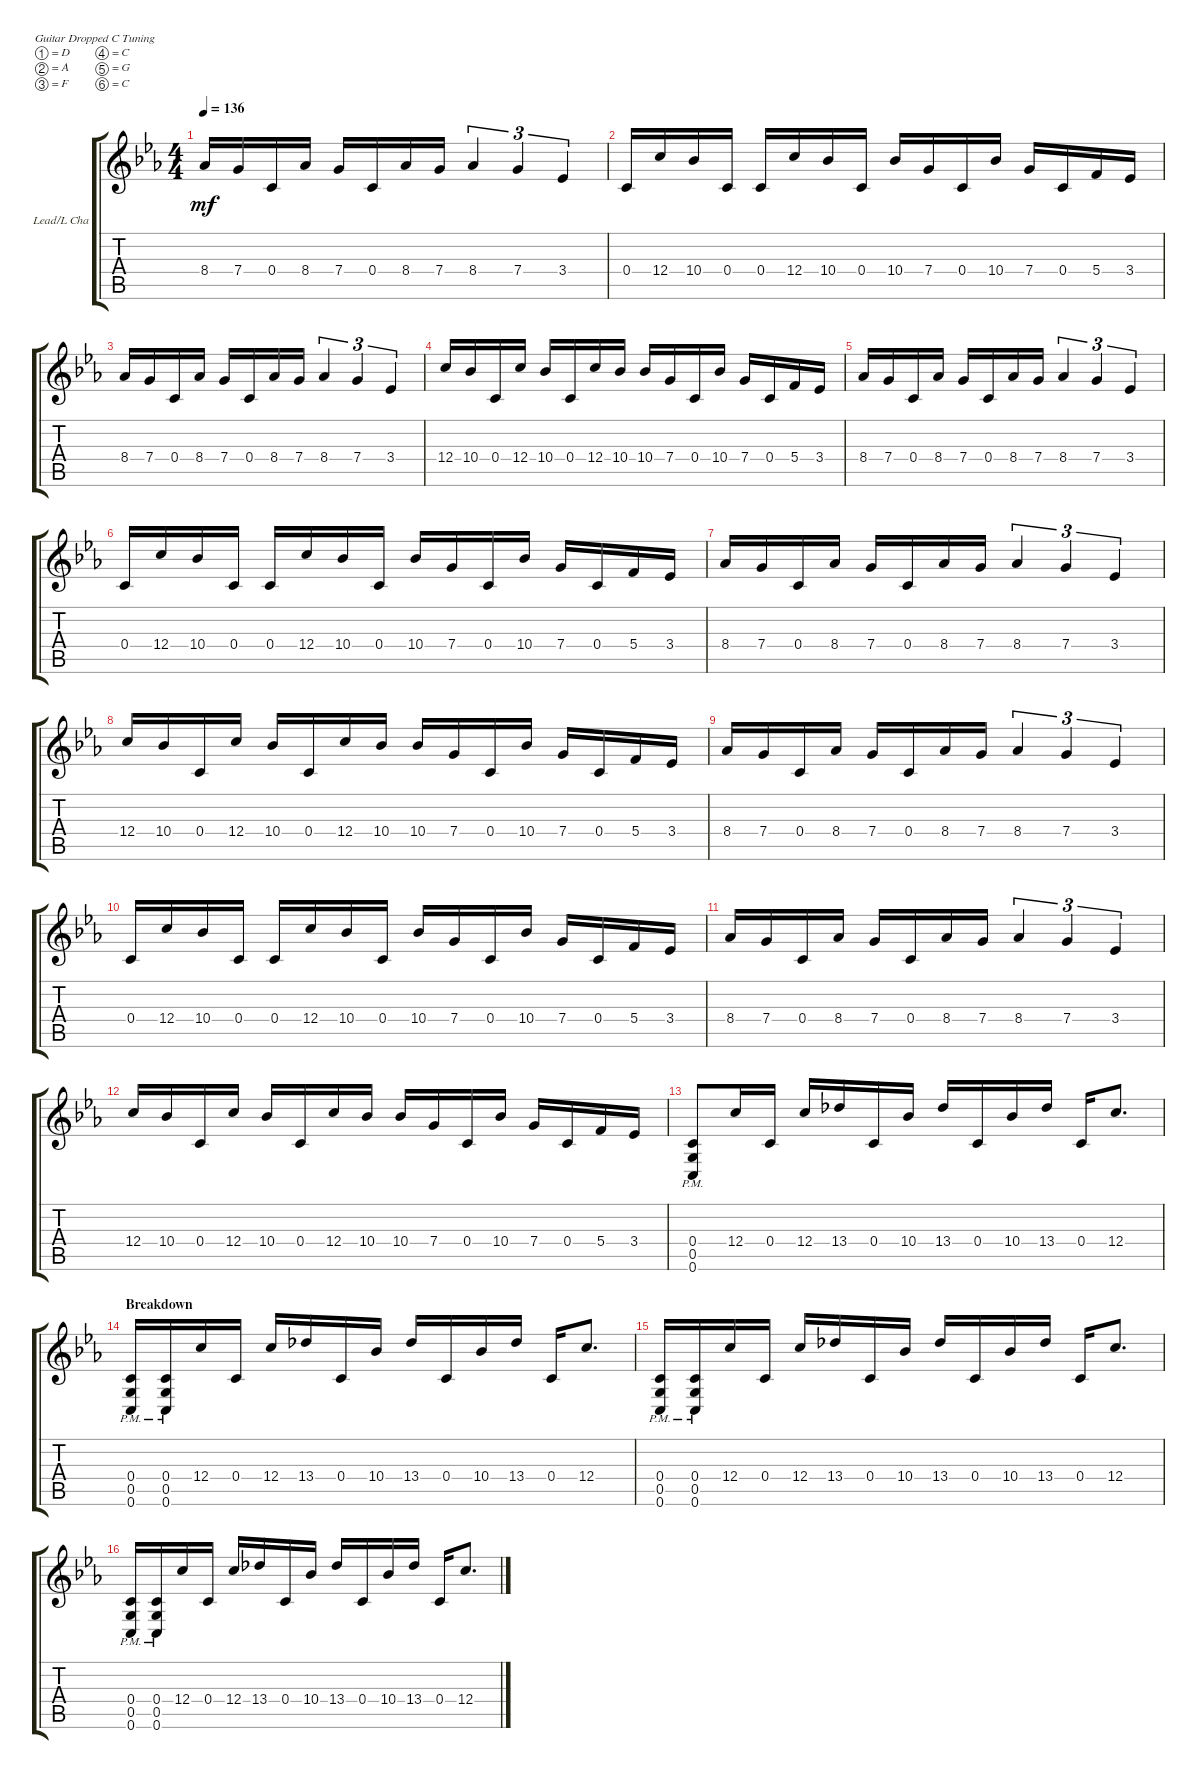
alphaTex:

\defaultSystemsLayout 4
\bracketExtendMode groupsimilarinstruments
\firstSystemTrackNameOrientation horizontal
\otherSystemsTrackNameOrientation horizontal
\track ("Lead/L Channel" "Lead/L Cha") {instrument distortionguitar}
\staff {score tabs}
\tuning (D4 A3 F3 C3 G2 C2)
\ts (4 4)
\tempo 136
\clef g2
\ks cminor
8.4.16{dy mf} 7.4.16 0.4.16 8.4.16 7.4.16 0.4.16 8.4.16 7.4.16 8.4.4{tu (3 2)} 7.4.4{tu (3 2)} 3.4.4{tu (3 2)} |
0.4.16 12.4.16 10.4.16 0.4.16 0.4.16 12.4.16 10.4.16 0.4.16 10.4.16 7.4.16 0.4.16 10.4.16 7.4.16 0.4.16 5.4.16 3.4.16 |
8.4.16 7.4.16 0.4.16 8.4.16 7.4.16 0.4.16 8.4.16 7.4.16 8.4.4{tu (3 2)} 7.4.4{tu (3 2)} 3.4.4{tu (3 2)} |
12.4.16 10.4.16 0.4.16 12.4.16 10.4.16 0.4.16 12.4.16 10.4.16 10.4.16 7.4.16 0.4.16 10.4.16 7.4.16 0.4.16 5.4.16 3.4.16 |
8.4.16 7.4.16 0.4.16 8.4.16 7.4.16 0.4.16 8.4.16 7.4.16 8.4.4{tu (3 2)} 7.4.4{tu (3 2)} 3.4.4{tu (3 2)} |
0.4.16 12.4.16 10.4.16 0.4.16 0.4.16 12.4.16 10.4.16 0.4.16 10.4.16 7.4.16 0.4.16 10.4.16 7.4.16 0.4.16 5.4.16 3.4.16 |
8.4.16 7.4.16 0.4.16 8.4.16 7.4.16 0.4.16 8.4.16 7.4.16 8.4.4{tu (3 2)} 7.4.4{tu (3 2)} 3.4.4{tu (3 2)} |
12.4.16 10.4.16 0.4.16 12.4.16 10.4.16 0.4.16 12.4.16 10.4.16 10.4.16 7.4.16 0.4.16 10.4.16 7.4.16 0.4.16 5.4.16 3.4.16 |
8.4.16 7.4.16 0.4.16 8.4.16 7.4.16 0.4.16 8.4.16 7.4.16 8.4.4{tu (3 2)} 7.4.4{tu (3 2)} 3.4.4{tu (3 2)} |
0.4.16 12.4.16 10.4.16 0.4.16 0.4.16 12.4.16 10.4.16 0.4.16 10.4.16 7.4.16 0.4.16 10.4.16 7.4.16 0.4.16 5.4.16 3.4.16 |
8.4.16 7.4.16 0.4.16 8.4.16 7.4.16 0.4.16 8.4.16 7.4.16 8.4.4{tu (3 2)} 7.4.4{tu (3 2)} 3.4.4{tu (3 2)} |
12.4.16 10.4.16 0.4.16 12.4.16 10.4.16 0.4.16 12.4.16 10.4.16 10.4.16 7.4.16 0.4.16 10.4.16 7.4.16 0.4.16 5.4.16 3.4.16 |
(0.6{pm} 0.5 0.4).8 12.4.16 0.4.16 12.4.16 13.4.16 0.4.16 10.4.16 13.4.16 0.4.16 10.4.16 13.4.16 0.4.16 12.4.8{d} |
\section ("" "Breakdown")
(0.6 0.5{pm} 0.4).16 (0.6 0.5{pm} 0.4).16 12.4.16 0.4.16 12.4.16 13.4.16 0.4.16 10.4.16 13.4.16 0.4.16 10.4.16 13.4.16 0.4.16 12.4.8{d} |
(0.6{pm} 0.5 0.4).16 (0.6{pm} 0.5 0.4).16 12.4.16 0.4.16 12.4.16 13.4.16 0.4.16 10.4.16 13.4.16 0.4.16 10.4.16 13.4.16 0.4.16 12.4.8{d} |
(0.6 0.5 0.4{pm}).16 (0.6 0.5 0.4{pm}).16 12.4.16 0.4.16 12.4.16 13.4.16 0.4.16 10.4.16 13.4.16 0.4.16 10.4.16 13.4.16 0.4.16 12.4.8{d}
